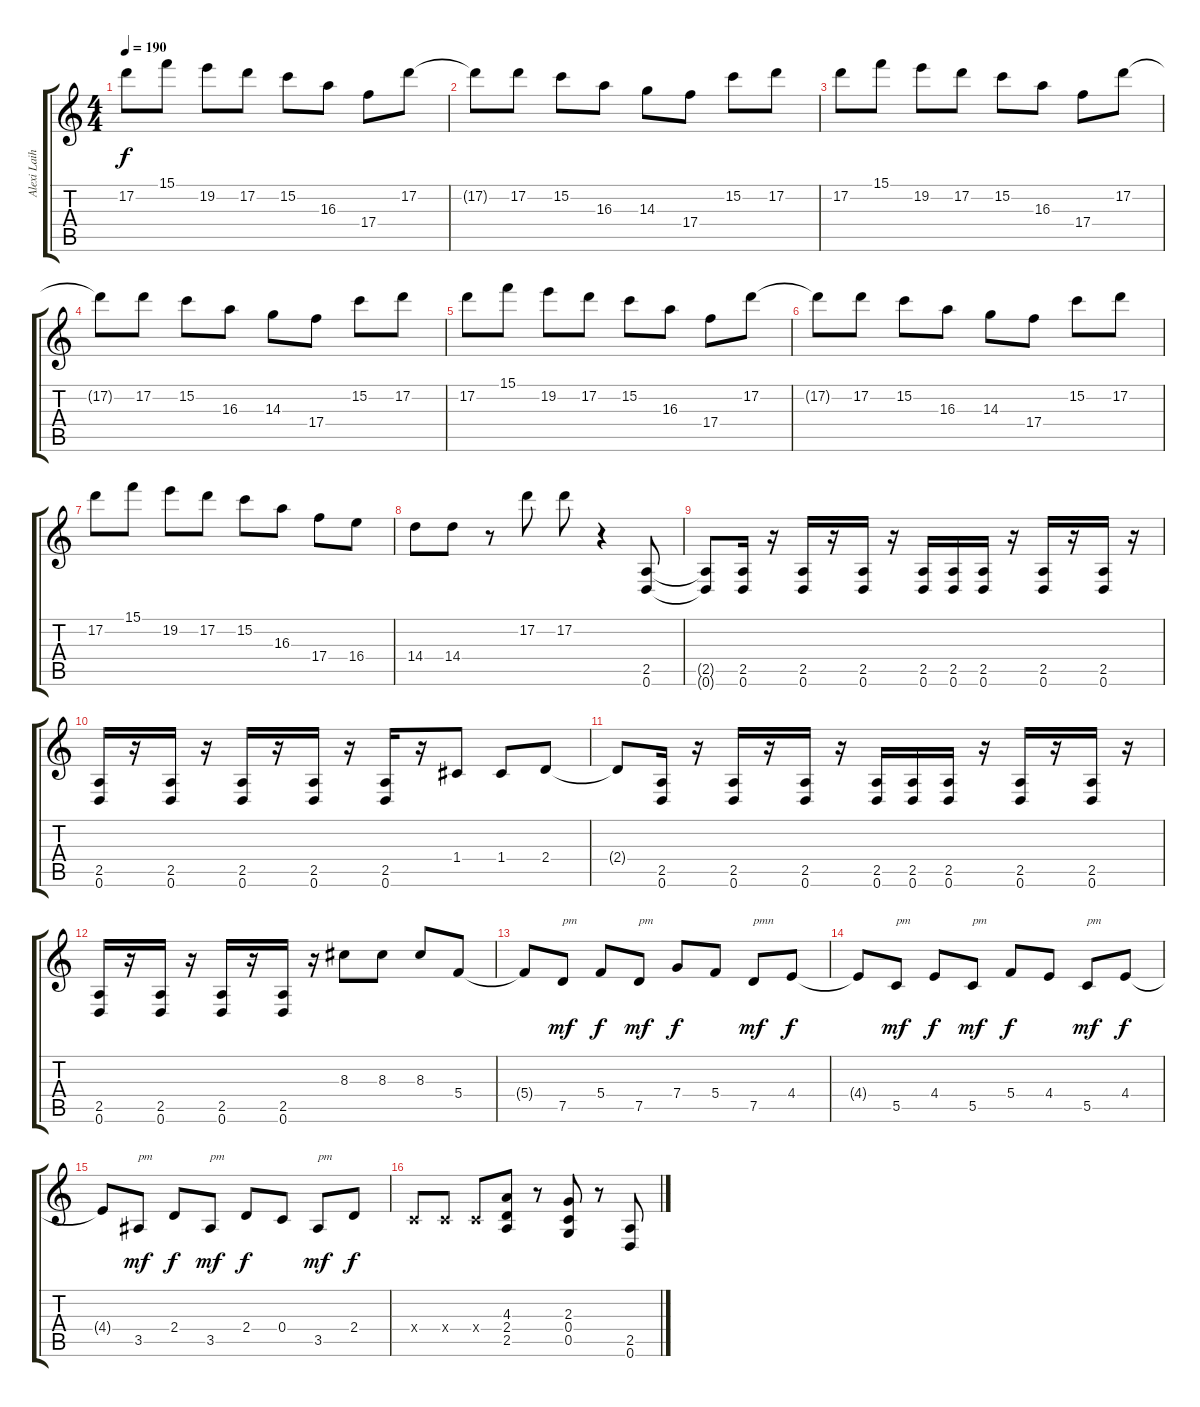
\track ("Alexi Laiho" "Alexi Laih") {instrument distortionguitar}
\staff {score tabs}
\tuning (D4 A3 F3 C3 G2 D2) {hide}
\ts (4 4)
\tempo 190
\clef g2
\ks c
17.2.8{dy f} 15.1.8 19.2.8 17.2.8 15.2.8 16.3.8 17.4.8 17.2.8 |
17.2{t}.8 17.2.8 15.2.8 16.3.8 14.3.8 17.4.8 15.2.8 17.2.8 |
17.2.8 15.1.8 19.2.8 17.2.8 15.2.8 16.3.8 17.4.8 17.2.8 |
17.2{t}.8 17.2.8 15.2.8 16.3.8 14.3.8 17.4.8 15.2.8 17.2.8 |
17.2.8 15.1.8 19.2.8 17.2.8 15.2.8 16.3.8 17.4.8 17.2.8 |
17.2{t}.8 17.2.8 15.2.8 16.3.8 14.3.8 17.4.8 15.2.8 17.2.8 |
17.2.8 15.1.8 19.2.8 17.2.8 15.2.8 16.3.8 17.4.8 16.4.8 |
14.4.8 14.4.8 r.8 17.2.8 17.2.8 r.4 (2.5 0.6).8{balance 16 instrument distortionguitar} |
(2.5{t} 0.6{t}).8 (2.5 0.6).16 r.16 (2.5 0.6).16 r.16 (2.5 0.6).16 r.16 (2.5 0.6).16 (2.5 0.6).16 (2.5 0.6).16 r.16 (2.5 0.6).16 r.16 (2.5 0.6).16 r.16 |
(2.5 0.6).16 r.16 (2.5 0.6).16 r.16 (2.5 0.6).16 r.16 (2.5 0.6).16 r.16 (2.5 0.6).16 r.16 1.4.8 1.4.8 2.4.8 |
2.4{t}.8 (2.5 0.6).16 r.16 (2.5 0.6).16 r.16 (2.5 0.6).16 r.16 (2.5 0.6).16 (2.5 0.6).16 (2.5 0.6).16 r.16 (2.5 0.6).16 r.16 (2.5 0.6).16 r.16 |
(2.5 0.6).16 r.16 (2.5 0.6).16 r.16 (2.5 0.6).16 r.16 (2.5 0.6).16 r.16 8.3.8 8.3.8 8.3.8 5.4.8 |
5.4{t}.8 7.5.8{txt "pm" dy mf} 5.4.8{dy f} 7.5.8{txt "pm" dy mf} 7.4.8{dy f} 5.4.8 7.5.8{txt "pmn" dy mf} 4.4.8{dy f} |
4.4{t}.8 5.5.8{txt "pm" dy mf} 4.4.8{dy f} 5.5.8{txt "pm" dy mf} 5.4.8{dy f} 4.4.8 5.5.8{txt "pm" dy mf} 4.4.8{dy f} |
4.4{t}.8 3.5.8{txt "pm" dy mf} 2.4.8{dy f} 3.5.8{txt "pm" dy mf} 2.4.8{dy f} 0.4.8 3.5.8{txt "pm" dy mf} 2.4.8{dy f} |
0.4{x}.8 0.4{x}.8 0.4{x}.8 (4.3 2.4 2.5).8 r.8 (2.3 0.4 0.5).8 r.8 (2.5 0.6).8
